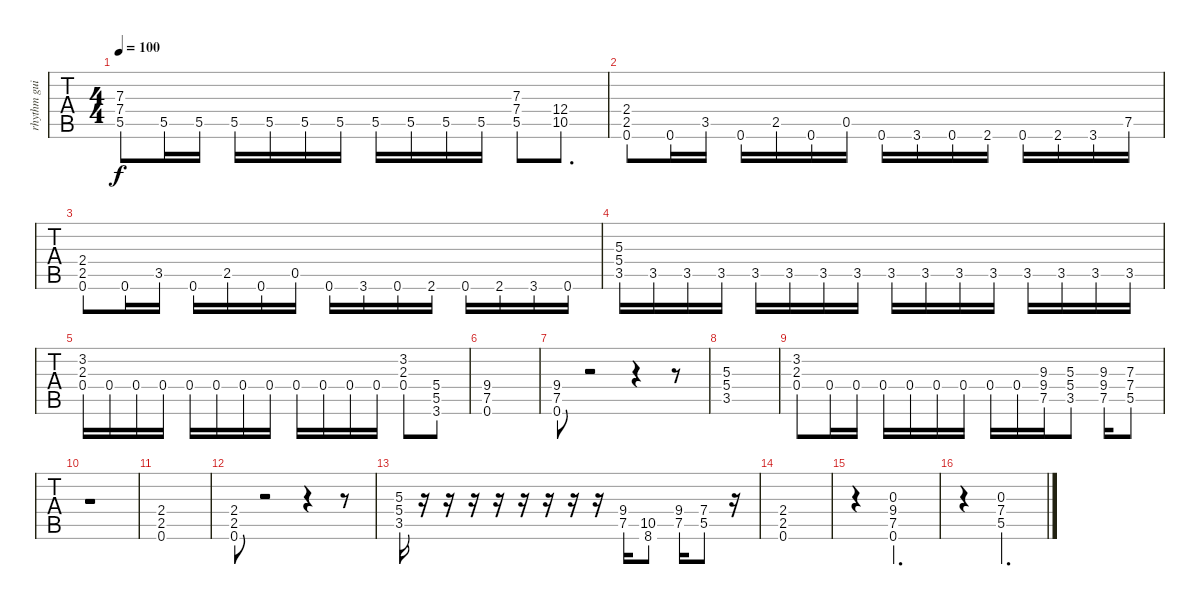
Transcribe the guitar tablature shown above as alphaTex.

\track ("rhythm guitar" "rhythm gui") {instrument distortionguitar}
\staff {tabs}
\tuning (E4 B3 G3 D3 A2 E2) {hide}
\ts (4 4)
\tempo 100
\clef g2
\ks c
(7.3 7.4 5.5).8{dy f} 5.5.16 5.5.16 5.5.16 5.5.16 5.5.16 5.5.16 5.5.16 5.5.16 5.5.16 5.5.16 (7.3 7.4 5.5).8 (12.4 10.5).8{d} |
(2.4 2.5 0.6).8 0.6.16 3.5.16 0.6.16 2.5.16 0.6.16 0.5.16 0.6.16 3.6.16 0.6.16 2.6.16 0.6.16 2.6.16 3.6.16 7.5.16 |
(2.4 2.5 0.6).8 0.6.16 3.5.16 0.6.16 2.5.16 0.6.16 0.5.16 0.6.16 3.6.16 0.6.16 2.6.16 0.6.16 2.6.16 3.6.16 0.6.16 |
(5.3 5.4 3.5).16 3.5.16 3.5.16 3.5.16 3.5.16 3.5.16 3.5.16 3.5.16 3.5.16 3.5.16 3.5.16 3.5.16 3.5.16 3.5.16 3.5.16 3.5.16 |
(3.2 2.3 0.4).16 0.4.16 0.4.16 0.4.16 0.4.16 0.4.16 0.4.16 0.4.16 0.4.16 0.4.16 0.4.16 0.4.16 (3.2 2.3 0.4).8 (5.4 5.5 3.6).8 |
(9.4 7.5 0.6).1 |
(9.4 7.5 0.6).8 r.2 r.4 r.8 |
(5.3 5.4 3.5).1 |
(3.2 2.3 0.4).8 0.4.16 0.4.16 0.4.16 0.4.16 0.4.16 0.4.16 0.4.16 0.4.16 (9.3 9.4 7.5).16 (5.3 5.4 3.5).8 (9.3 9.4 7.5).16 (7.3 7.4 5.5).8 |
r.1 |
(2.4 2.5 0.6).1 |
(2.4 2.5 0.6).8 r.2 r.4 r.8 |
(5.3 5.4 3.5).16 r.16 r.16 r.16 r.16 r.16 r.16 r.16 r.16 (9.4 7.5).16 (10.5 8.6).8 (9.4 7.5).16 (7.4 5.5).8 r.16 |
(2.4 2.5 0.6).1 |
r.4 (0.3 9.4 7.5 0.6).2{d} |
r.4 (0.3 7.4 5.5).2{d}
